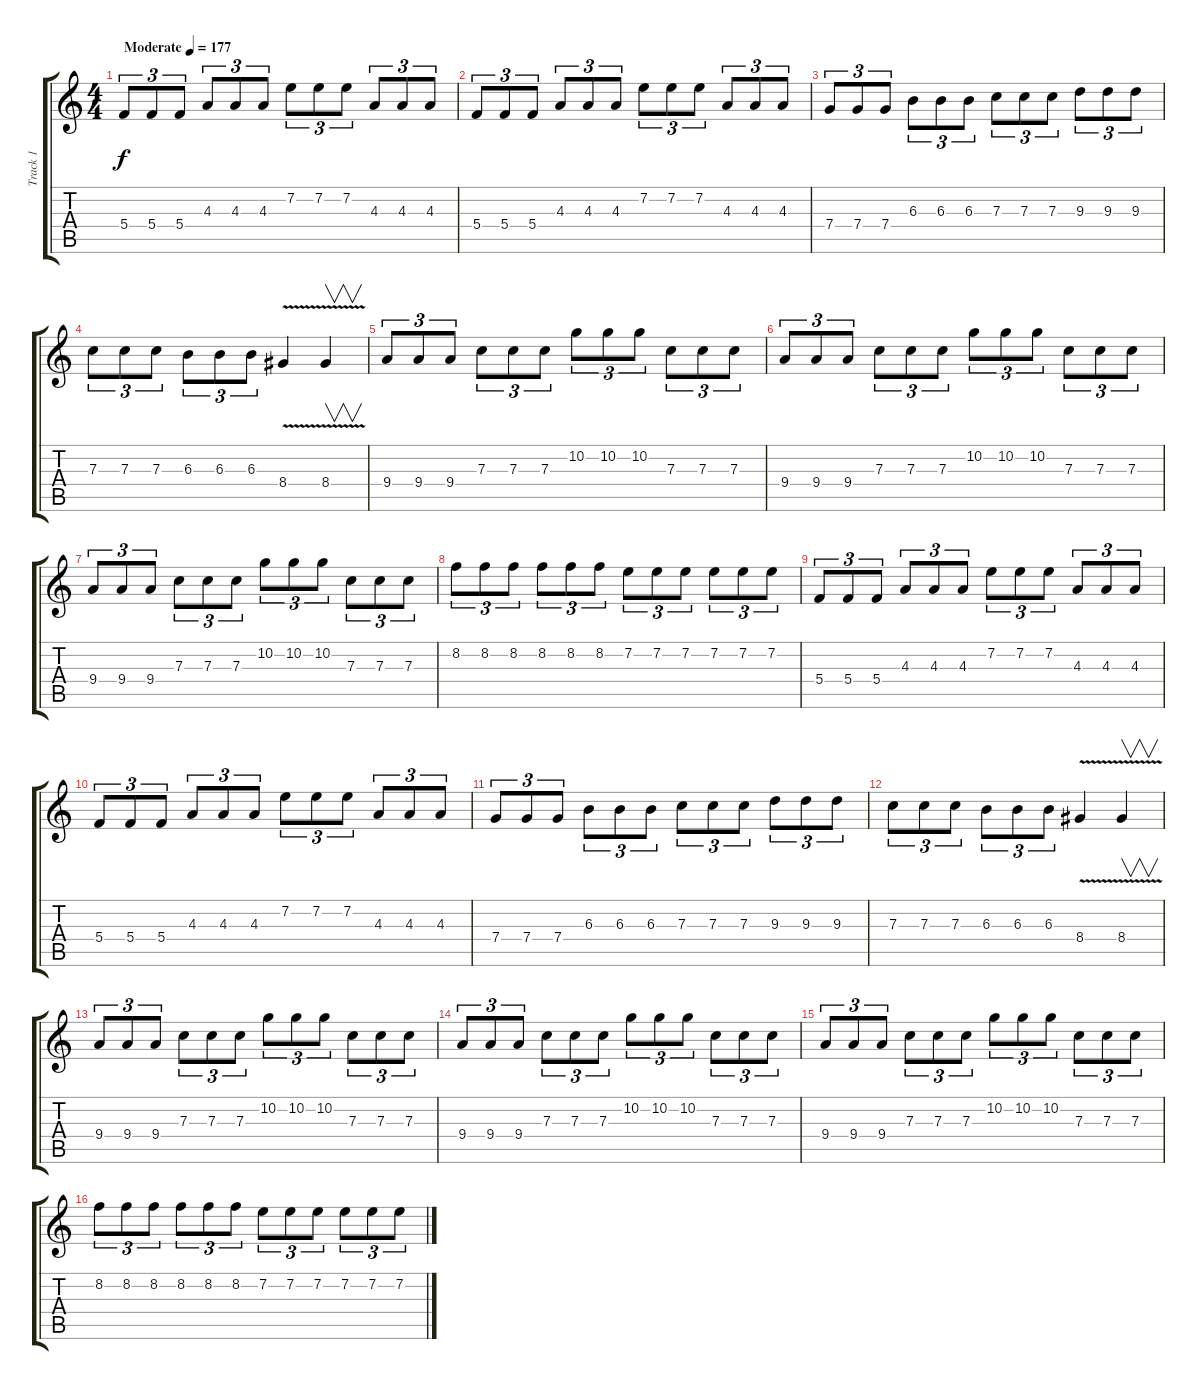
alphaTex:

\track ("Track 1" "Track 1") {instrument distortionguitar}
\staff {score tabs}
\tuning (D4 A3 F3 C3 G2 C2) {hide}
\ts (4 4)
\tempo (177 "Moderate")
\clef g2
\ks c
5.4.8{tu (3 2) dy f instrument distortionguitar} 5.4.8{tu (3 2)} 5.4.8{tu (3 2)} 4.3.8{tu (3 2)} 4.3.8{tu (3 2)} 4.3.8{tu (3 2)} 7.2.8{tu (3 2)} 7.2.8{tu (3 2)} 7.2.8{tu (3 2)} 4.3.8{tu (3 2)} 4.3.8{tu (3 2)} 4.3.8{tu (3 2)} |
5.4.8{tu (3 2)} 5.4.8{tu (3 2)} 5.4.8{tu (3 2)} 4.3.8{tu (3 2)} 4.3.8{tu (3 2)} 4.3.8{tu (3 2)} 7.2.8{tu (3 2)} 7.2.8{tu (3 2)} 7.2.8{tu (3 2)} 4.3.8{tu (3 2)} 4.3.8{tu (3 2)} 4.3.8{tu (3 2)} |
7.4.8{tu (3 2)} 7.4.8{tu (3 2)} 7.4.8{tu (3 2)} 6.3.8{tu (3 2)} 6.3.8{tu (3 2)} 6.3.8{tu (3 2)} 7.3.8{tu (3 2)} 7.3.8{tu (3 2)} 7.3.8{tu (3 2)} 9.3.8{tu (3 2)} 9.3.8{tu (3 2)} 9.3.8{tu (3 2)} |
7.3.8{tu (3 2)} 7.3.8{tu (3 2)} 7.3.8{tu (3 2)} 6.3.8{tu (3 2)} 6.3.8{tu (3 2)} 6.3.8{tu (3 2)} 8.4{v}.4 8.4{v}.4{v} |
9.4.8{tu (3 2)} 9.4.8{tu (3 2)} 9.4.8{tu (3 2)} 7.3.8{tu (3 2)} 7.3.8{tu (3 2)} 7.3.8{tu (3 2)} 10.2.8{tu (3 2)} 10.2.8{tu (3 2)} 10.2.8{tu (3 2)} 7.3.8{tu (3 2)} 7.3.8{tu (3 2)} 7.3.8{tu (3 2)} |
9.4.8{tu (3 2)} 9.4.8{tu (3 2)} 9.4.8{tu (3 2)} 7.3.8{tu (3 2)} 7.3.8{tu (3 2)} 7.3.8{tu (3 2)} 10.2.8{tu (3 2)} 10.2.8{tu (3 2)} 10.2.8{tu (3 2)} 7.3.8{tu (3 2)} 7.3.8{tu (3 2)} 7.3.8{tu (3 2)} |
9.4.8{tu (3 2)} 9.4.8{tu (3 2)} 9.4.8{tu (3 2)} 7.3.8{tu (3 2)} 7.3.8{tu (3 2)} 7.3.8{tu (3 2)} 10.2.8{tu (3 2)} 10.2.8{tu (3 2)} 10.2.8{tu (3 2)} 7.3.8{tu (3 2)} 7.3.8{tu (3 2)} 7.3.8{tu (3 2)} |
8.2.8{tu (3 2)} 8.2.8{tu (3 2)} 8.2.8{tu (3 2)} 8.2.8{tu (3 2)} 8.2.8{tu (3 2)} 8.2.8{tu (3 2)} 7.2.8{tu (3 2)} 7.2.8{tu (3 2)} 7.2.8{tu (3 2)} 7.2.8{tu (3 2)} 7.2.8{tu (3 2)} 7.2.8{tu (3 2)} |
5.4.8{tu (3 2)} 5.4.8{tu (3 2)} 5.4.8{tu (3 2)} 4.3.8{tu (3 2)} 4.3.8{tu (3 2)} 4.3.8{tu (3 2)} 7.2.8{tu (3 2)} 7.2.8{tu (3 2)} 7.2.8{tu (3 2)} 4.3.8{tu (3 2)} 4.3.8{tu (3 2)} 4.3.8{tu (3 2)} |
5.4.8{tu (3 2)} 5.4.8{tu (3 2)} 5.4.8{tu (3 2)} 4.3.8{tu (3 2)} 4.3.8{tu (3 2)} 4.3.8{tu (3 2)} 7.2.8{tu (3 2)} 7.2.8{tu (3 2)} 7.2.8{tu (3 2)} 4.3.8{tu (3 2)} 4.3.8{tu (3 2)} 4.3.8{tu (3 2)} |
7.4.8{tu (3 2)} 7.4.8{tu (3 2)} 7.4.8{tu (3 2)} 6.3.8{tu (3 2)} 6.3.8{tu (3 2)} 6.3.8{tu (3 2)} 7.3.8{tu (3 2)} 7.3.8{tu (3 2)} 7.3.8{tu (3 2)} 9.3.8{tu (3 2)} 9.3.8{tu (3 2)} 9.3.8{tu (3 2)} |
7.3.8{tu (3 2)} 7.3.8{tu (3 2)} 7.3.8{tu (3 2)} 6.3.8{tu (3 2)} 6.3.8{tu (3 2)} 6.3.8{tu (3 2)} 8.4{v}.4 8.4{v}.4{v} |
9.4.8{tu (3 2)} 9.4.8{tu (3 2)} 9.4.8{tu (3 2)} 7.3.8{tu (3 2)} 7.3.8{tu (3 2)} 7.3.8{tu (3 2)} 10.2.8{tu (3 2)} 10.2.8{tu (3 2)} 10.2.8{tu (3 2)} 7.3.8{tu (3 2)} 7.3.8{tu (3 2)} 7.3.8{tu (3 2)} |
9.4.8{tu (3 2)} 9.4.8{tu (3 2)} 9.4.8{tu (3 2)} 7.3.8{tu (3 2)} 7.3.8{tu (3 2)} 7.3.8{tu (3 2)} 10.2.8{tu (3 2)} 10.2.8{tu (3 2)} 10.2.8{tu (3 2)} 7.3.8{tu (3 2)} 7.3.8{tu (3 2)} 7.3.8{tu (3 2)} |
9.4.8{tu (3 2)} 9.4.8{tu (3 2)} 9.4.8{tu (3 2)} 7.3.8{tu (3 2)} 7.3.8{tu (3 2)} 7.3.8{tu (3 2)} 10.2.8{tu (3 2)} 10.2.8{tu (3 2)} 10.2.8{tu (3 2)} 7.3.8{tu (3 2)} 7.3.8{tu (3 2)} 7.3.8{tu (3 2)} |
8.2.8{tu (3 2)} 8.2.8{tu (3 2)} 8.2.8{tu (3 2)} 8.2.8{tu (3 2)} 8.2.8{tu (3 2)} 8.2.8{tu (3 2)} 7.2.8{tu (3 2)} 7.2.8{tu (3 2)} 7.2.8{tu (3 2)} 7.2.8{tu (3 2)} 7.2.8{tu (3 2)} 7.2.8{tu (3 2)}
